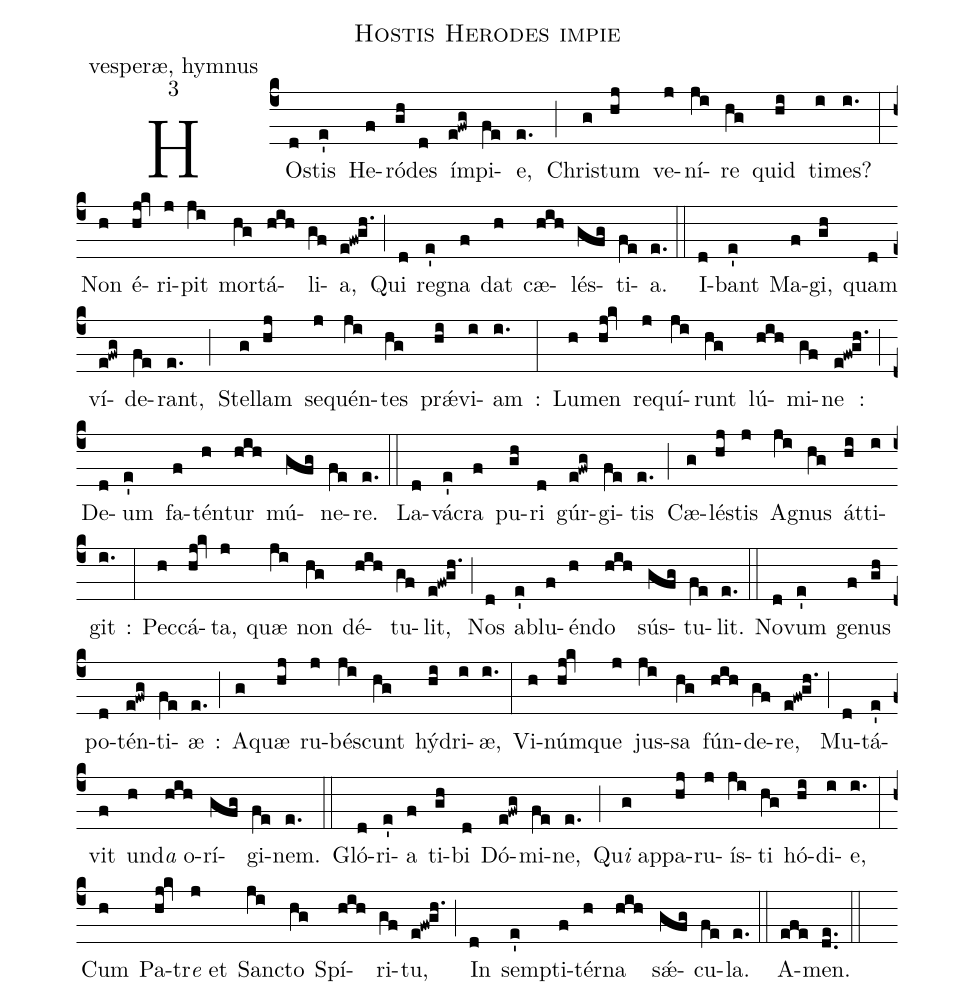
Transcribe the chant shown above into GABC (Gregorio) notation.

name: Hostis Herodes impie;
office-part: vesperæ, hymnus;
mode: 3;
%%
(c4) HOs(d)tis(e') He(f)ró(gh)des(d) ím(e!fwg)pi(fe)e,(e.) (;)
Chris(g)tum(hj) ve(j)ní(ji)re(hg) quid(hi) ti(i)mes?(i.) (:)
Non(h) é(hj!kv)ri(j)pit(ji) mor(hg)tá(hih)li(gf)a,(e!fw!gh.) (;)
Qui(d) reg(e')na(f) dat(h) cæ(hih)lés(gfg)ti(fe)a.(e.) (::)

I(d)bant(e') Ma(f)gi,(gh) quam(d) ví(e!fwg)de(fe)rant,(e.) (;)
Stel(g)lam(hj) se(j)quén(ji)tes(hg) pr<sp>'æ</sp>(hi)vi(i)am(i.) :(:)
Lu(h)men(hj!kv) re(j)quí(ji)runt(hg) lú(hih)mi(gf)ne(e!fw!gh.) :(;)
De(d)um(e') fa(f)tén(h)tur(hih) mú(gfg)ne(fe)re.(e.) (::)

La(d)vá(e')cra(f) pu(gh)ri(d) gúr(e!fwg)gi(fe)tis(e.) (;)
Cæ(g)lés(hj)tis(j) Ag(ji)nus(hg) át(hi)ti(i)git(i.) :(:)
Pec(h)cá(hj!kv)ta,(j) quæ(ji) non(hg) dé(hih)tu(gf)lit,(e!fw!gh.) (;)
Nos(d) a(e')blu(f)én(h)do(hih) sús(gfg)tu(fe)lit.(e.) (::)

No(d)vum(e') ge(f)nus(gh) po(d)tén(e!fwg)ti(fe)æ(e.) :(;)
A(g)quæ(hj) ru(j)bés(ji)cunt(hg) hýd(hi)ri(i)æ,(i.) (:)
Vi(h)núm(hj!kv)que(j) jus(ji)sa(hg) fún(hih)de(gf)re,(e!fw!gh.) (;)
Mu(d)tá(e')vit(f) un(h)d<i>a</i> o(hih)rí(gfg)gi(fe)nem.(e.) (::)

Gló(d)ri(e')a(f) ti(gh)bi(d) Dó(e!fwg)mi(fe)ne,(e.) (;)
Qu<i>i</i> ap(g)pa(hj)ru(j)ís(ji)ti(hg) hó(hi)di(i)e,(i.) (:)
Cum(h) Pa(hj!kv)tr<i>e</i> et(j) San(ji)cto(hg) Spí(hih)ri(gf)tu,(e!fw!gh.) (;)
In(d) sem(e')pti(f)tér(h)na(hih) s<sp>'æ</sp>(gfg)cu(fe)la.(e.) (::)
A(efe)men.(de..) (::)
